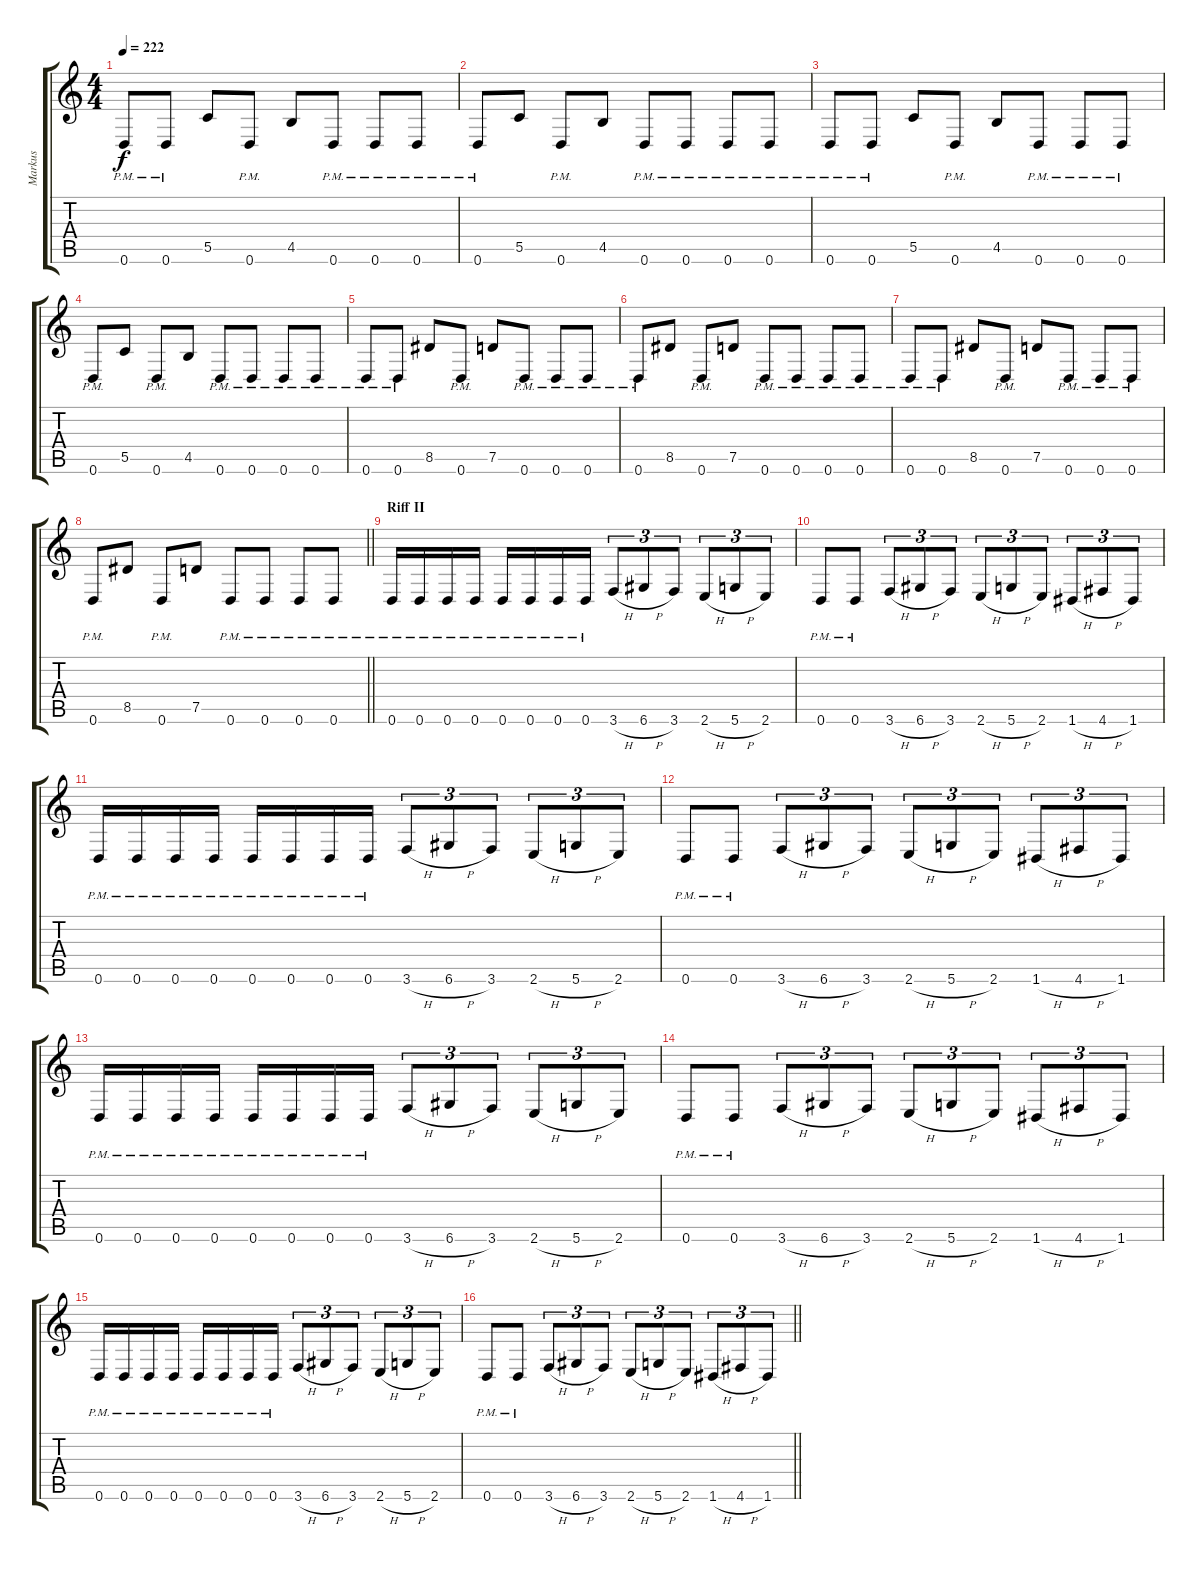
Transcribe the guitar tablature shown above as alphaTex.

\track ("Markus" "Markus") {instrument distortionguitar}
\staff {score tabs}
\tuning (D4 A3 F3 C3 G2 D2) {hide}
\ts (4 4)
\section ("" "")
\tempo 222
\clef g2
\ks c
0.6{pm}.8{dy f} 0.6{pm}.8 5.5.8 0.6{pm}.8 4.5.8 0.6{pm}.8 0.6{pm}.8 0.6{pm}.8 |
0.6{pm}.8 5.5.8 0.6{pm}.8 4.5.8 0.6{pm}.8 0.6{pm}.8 0.6{pm}.8 0.6{pm}.8 |
0.6{pm}.8 0.6{pm}.8 5.5.8 0.6{pm}.8 4.5.8 0.6{pm}.8 0.6{pm}.8 0.6{pm}.8 |
0.6{pm}.8 5.5.8 0.6{pm}.8 4.5.8 0.6{pm}.8 0.6{pm}.8 0.6{pm}.8 0.6{pm}.8 |
0.6{pm}.8 0.6{pm}.8 8.5.8 0.6{pm}.8 7.5.8 0.6{pm}.8 0.6{pm}.8 0.6{pm}.8 |
0.6{pm}.8 8.5.8 0.6{pm}.8 7.5.8 0.6{pm}.8 0.6{pm}.8 0.6{pm}.8 0.6{pm}.8 |
0.6{pm}.8 0.6{pm}.8 8.5.8 0.6{pm}.8 7.5.8 0.6{pm}.8 0.6{pm}.8 0.6{pm}.8 |
\barLineRight lightlight
0.6{pm}.8 8.5.8 0.6{pm}.8 7.5.8 0.6{pm}.8 0.6{pm}.8 0.6{pm}.8 0.6{pm}.8 |
\section ("" "Riff II")
0.6{pm}.16 0.6{pm}.16 0.6{pm}.16 0.6{pm}.16 0.6{pm}.16 0.6{pm}.16 0.6{pm}.16 0.6{pm}.16 3.6{h}.8{tu (3 2)} 6.6{h}.8{tu (3 2)} 3.6.8{tu (3 2)} 2.6{h}.8{tu (3 2)} 5.6{h}.8{tu (3 2)} 2.6.8{tu (3 2)} |
0.6{pm}.8 0.6{pm}.8 3.6{h}.8{tu (3 2)} 6.6{h}.8{tu (3 2)} 3.6.8{tu (3 2)} 2.6{h}.8{tu (3 2)} 5.6{h}.8{tu (3 2)} 2.6.8{tu (3 2)} 1.6{h}.8{tu (3 2)} 4.6{h}.8{tu (3 2)} 1.6.8{tu (3 2)} |
0.6{pm}.16 0.6{pm}.16 0.6{pm}.16 0.6{pm}.16 0.6{pm}.16 0.6{pm}.16 0.6{pm}.16 0.6{pm}.16 3.6{h}.8{tu (3 2)} 6.6{h}.8{tu (3 2)} 3.6.8{tu (3 2)} 2.6{h}.8{tu (3 2)} 5.6{h}.8{tu (3 2)} 2.6.8{tu (3 2)} |
0.6{pm}.8 0.6{pm}.8 3.6{h}.8{tu (3 2)} 6.6{h}.8{tu (3 2)} 3.6.8{tu (3 2)} 2.6{h}.8{tu (3 2)} 5.6{h}.8{tu (3 2)} 2.6.8{tu (3 2)} 1.6{h}.8{tu (3 2)} 4.6{h}.8{tu (3 2)} 1.6.8{tu (3 2)} |
0.6{pm}.16 0.6{pm}.16 0.6{pm}.16 0.6{pm}.16 0.6{pm}.16 0.6{pm}.16 0.6{pm}.16 0.6{pm}.16 3.6{h}.8{tu (3 2)} 6.6{h}.8{tu (3 2)} 3.6.8{tu (3 2)} 2.6{h}.8{tu (3 2)} 5.6{h}.8{tu (3 2)} 2.6.8{tu (3 2)} |
0.6{pm}.8 0.6{pm}.8 3.6{h}.8{tu (3 2)} 6.6{h}.8{tu (3 2)} 3.6.8{tu (3 2)} 2.6{h}.8{tu (3 2)} 5.6{h}.8{tu (3 2)} 2.6.8{tu (3 2)} 1.6{h}.8{tu (3 2)} 4.6{h}.8{tu (3 2)} 1.6.8{tu (3 2)} |
0.6{pm}.16 0.6{pm}.16 0.6{pm}.16 0.6{pm}.16 0.6{pm}.16 0.6{pm}.16 0.6{pm}.16 0.6{pm}.16 3.6{h}.8{tu (3 2)} 6.6{h}.8{tu (3 2)} 3.6.8{tu (3 2)} 2.6{h}.8{tu (3 2)} 5.6{h}.8{tu (3 2)} 2.6.8{tu (3 2)} |
\barLineRight lightlight
0.6{pm}.8 0.6{pm}.8 3.6{h}.8{tu (3 2)} 6.6{h}.8{tu (3 2)} 3.6.8{tu (3 2)} 2.6{h}.8{tu (3 2)} 5.6{h}.8{tu (3 2)} 2.6.8{tu (3 2)} 1.6{h}.8{tu (3 2)} 4.6{h}.8{tu (3 2)} 1.6.8{tu (3 2)}
